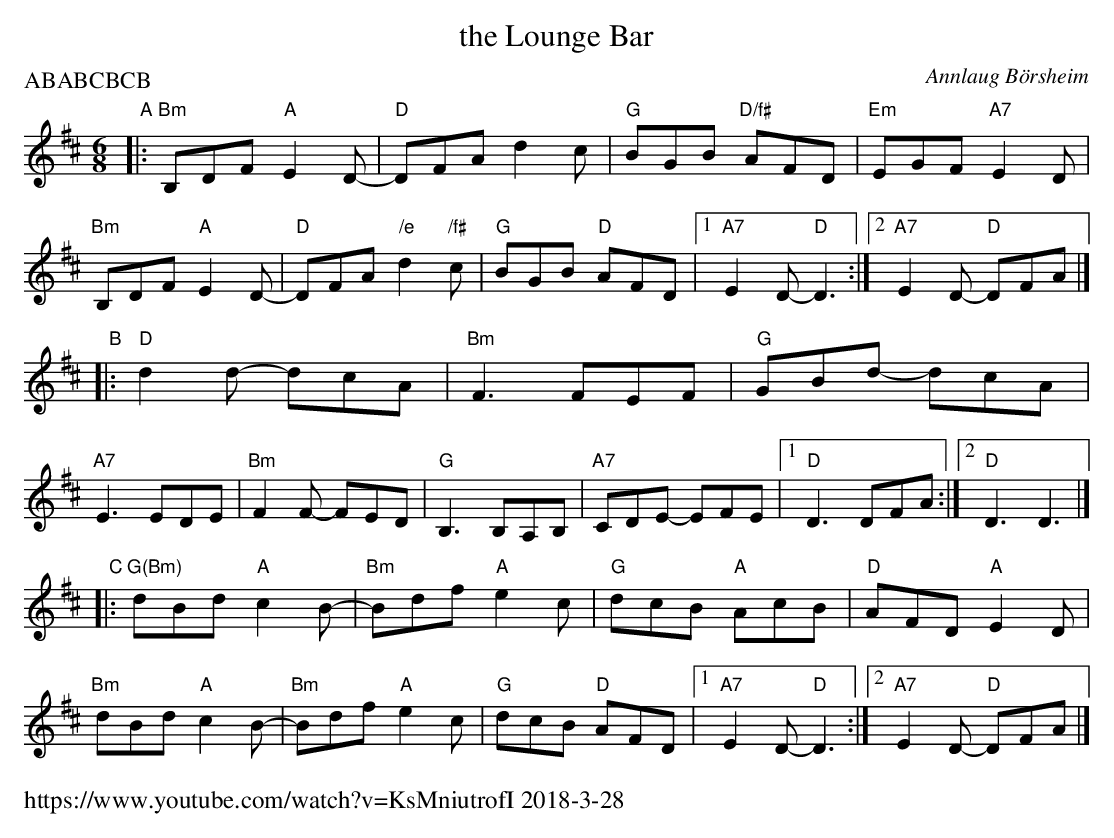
X:1
T: the Lounge Bar
C: Annlaug B\"orsheim
M: 6/8
L: 1/8
P: ABABCBCB
K: D	% with a touch of Bm
"A"|:\
"Bm"B,DF "A"E2D- | "D"DFA d2c | "G"BGB "D/f#"AFD | "Em"EGF "A7"E2D |\
"Bm"B,DF "A"E2D- | "D"DFA "/e"d2"/f#"c | "G"BGB "D"AFD |1 "A7"E2D- "D"D3 :|2 "A7"E2D- "D"DFA |]
"B"|:\
"D"d2d- dcA | "Bm"F3 FEF | "G"GBd- dcA | "A7"E3 EDE |\
"Bm"F2F- FED | "G"B,3 B,A,B, | "A7"CDE- EFE |1 "D"D3 DFA :|2 "D"D3 D3 |]
"C"|:\
"G(Bm)"dBd "A"c2B- | "Bm"Bdf "A"e2c | "G"dcB "A"AcB | "D"AFD "A"E2D |\
"Bm"dBd "A"c2B- | "Bm"Bdf "A"e2c | "G"dcB "D"AFD |1 "A7"E2D- "D"D3 :|2 "A7"E2D- "D"DFA |]
